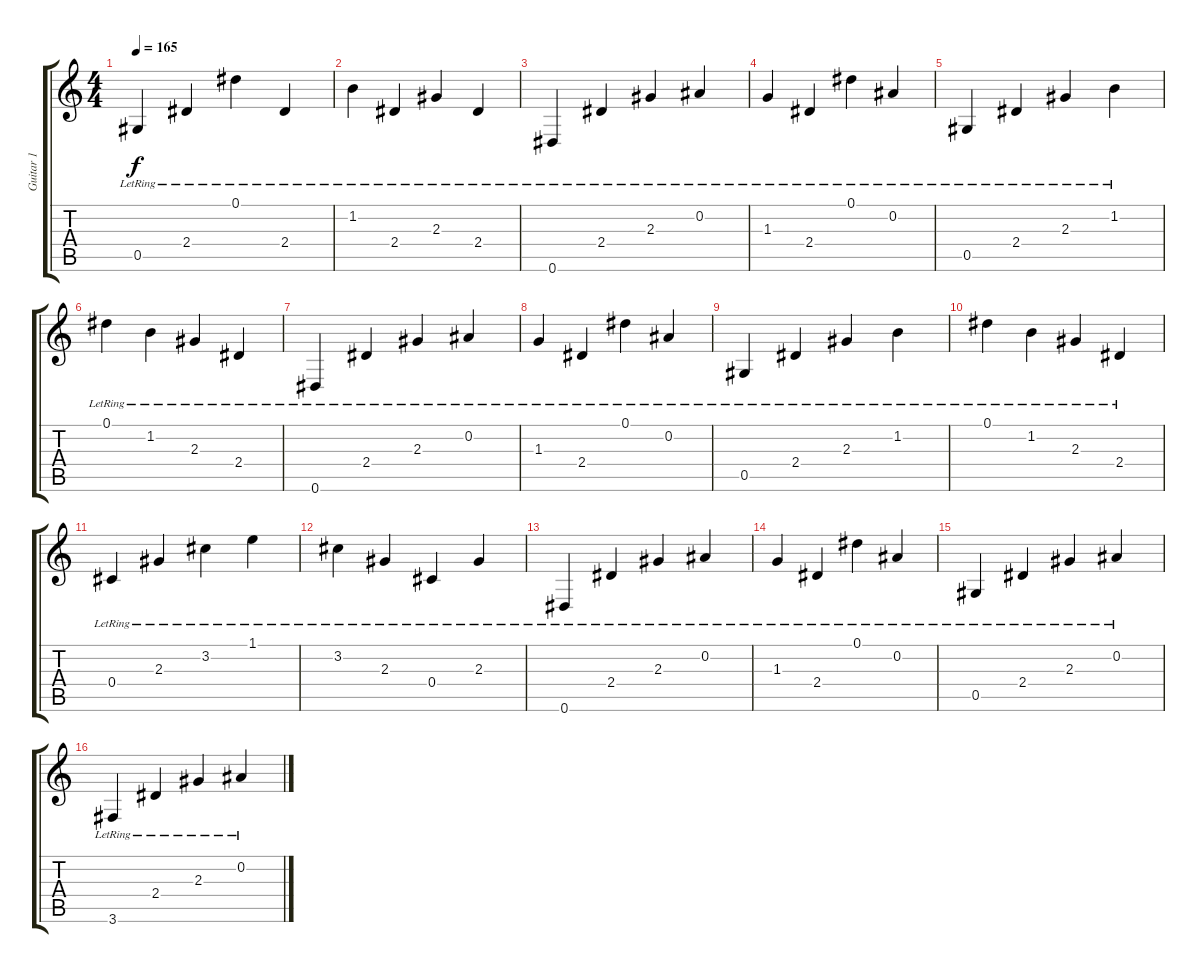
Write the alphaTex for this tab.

\track ("Guitar 1" "Guitar 1") {instrument acousticguitarnylon}
\staff {score tabs}
\tuning (Eb4 Bb3 Gb3 Db3 Ab2 Eb2) {hide}
\ts (4 4)
\tempo 165
\clef g2
\ks c
0.5{lr}.4{dy f instrument acousticguitarnylon} 2.4{lr}.4 0.1{lr}.4 2.4{lr}.4 |
1.2{lr}.4 2.4{lr}.4 2.3{lr}.4 2.4{lr}.4 |
0.6{lr}.4 2.4{lr}.4 2.3{lr}.4 0.2{lr}.4 |
1.3{lr}.4 2.4{lr}.4 0.1{lr}.4 0.2{lr}.4 |
0.5{lr}.4 2.4{lr}.4 2.3{lr}.4 1.2{lr}.4 |
0.1{lr}.4 1.2{lr}.4 2.3{lr}.4 2.4{lr}.4 |
0.6{lr}.4 2.4{lr}.4 2.3{lr}.4 0.2{lr}.4 |
1.3{lr}.4 2.4{lr}.4 0.1{lr}.4 0.2{lr}.4 |
0.5{lr}.4 2.4{lr}.4 2.3{lr}.4 1.2{lr}.4 |
0.1{lr}.4 1.2{lr}.4 2.3{lr}.4 2.4{lr}.4 |
0.4{lr}.4 2.3{lr}.4 3.2{lr}.4 1.1{lr}.4 |
3.2{lr}.4 2.3{lr}.4 0.4{lr}.4 2.3{lr}.4 |
0.6{lr}.4 2.4{lr}.4 2.3{lr}.4 0.2{lr}.4 |
1.3{lr}.4 2.4{lr}.4 0.1{lr}.4 0.2{lr}.4 |
0.5{lr}.4 2.4{lr}.4 2.3{lr}.4 0.2{lr}.4 |
3.6{lr}.4 2.4{lr}.4 2.3{lr}.4 0.2{lr}.4
